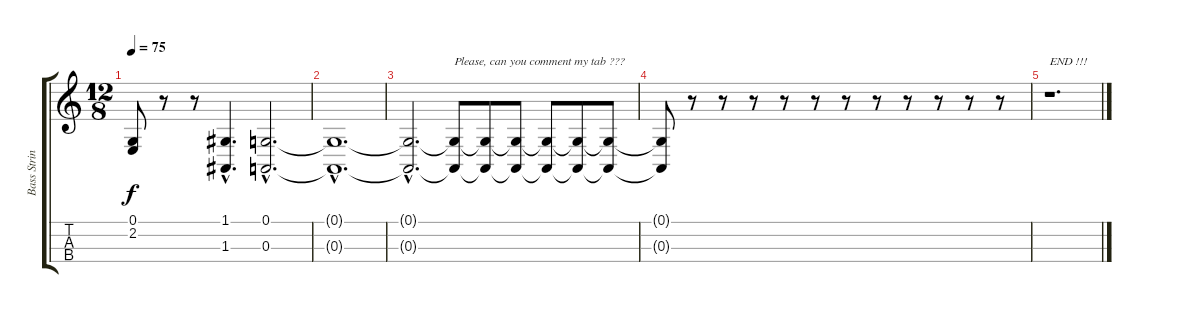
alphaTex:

\track ("Bass Strings" "Bass Strin") {instrument stringensemble1}
\staff {score tabs}
\tuning (G3 D3 A2 E2) {hide}
\ts (12 8)
\tempo 75
\clef g2
\ks c
(0.1 2.2).8{dy f} r.8 r.8 (1.1{hac} 1.3{hac}).4{d} (0.1{hac} 0.3{hac}).2{d} |
(0.1{hac t} 0.3{hac t}).1{d} |
(0.1{hac t} 0.3{hac t}).2{d} (0.1{t} 0.3{t}).8{txt "Please, can you comment my tab ???" volume 6} (0.1{t} 0.3{t}).8{volume 5} (0.1{t} 0.3{t}).8{volume 4} (0.1{t} 0.3{t}).8{volume 3} (0.1{t} 0.3{t}).8{volume 2} (0.1{t} 0.3{t}).8{volume 1} |
(0.1{t} 0.3{t}).8 r.8 r.8 r.8 r.8 r.8 r.8 r.8 r.8 r.8 r.8 r.8 |
r.1{d txt "END !!!"}
